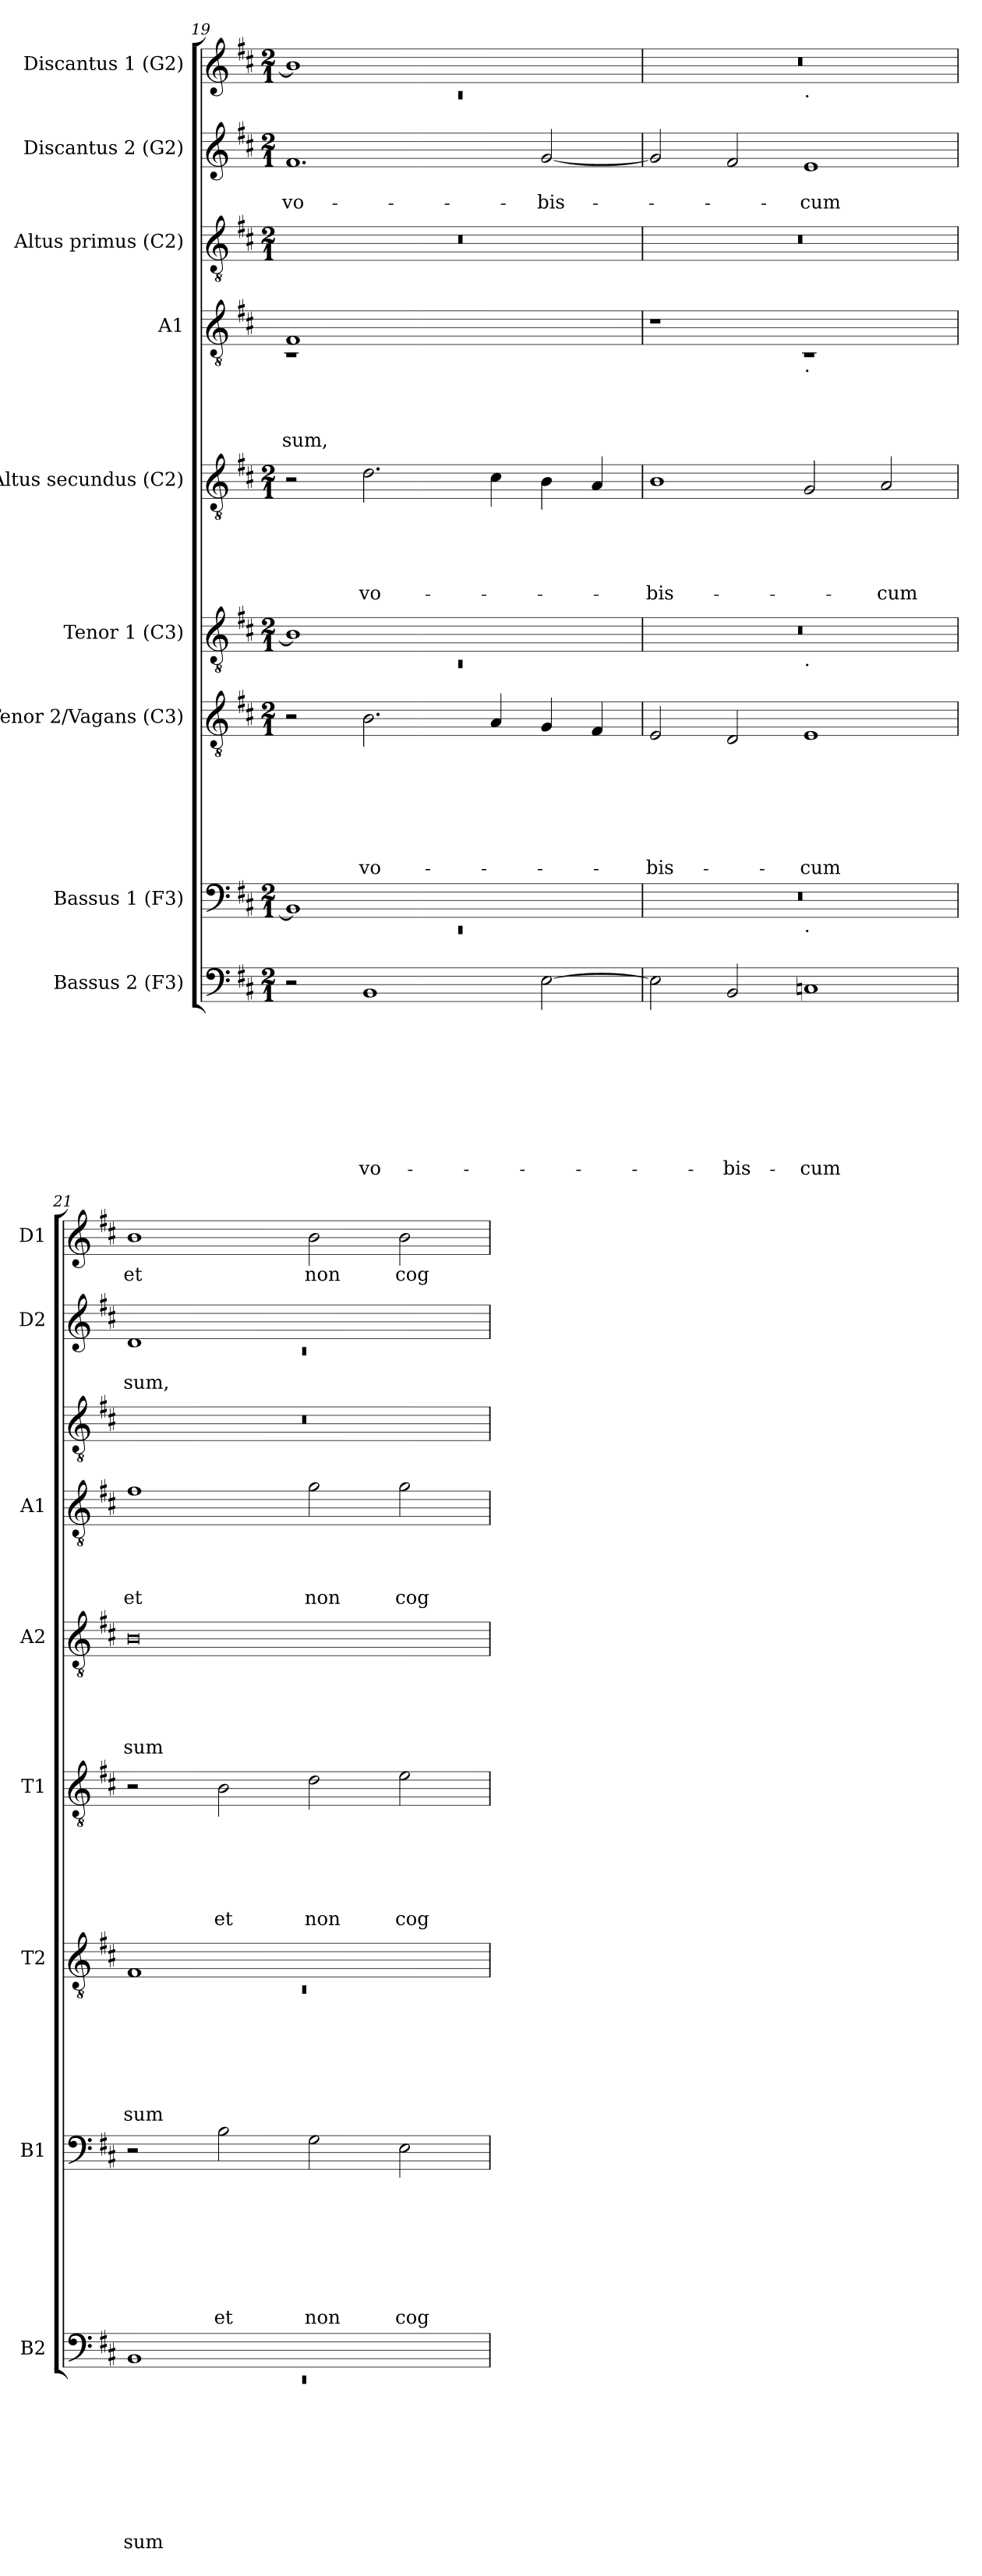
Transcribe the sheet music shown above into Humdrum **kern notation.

**kern	**text	**text	**text	**text	**text	**text	**text	**text	**text	**kern	**text	**text	**text	**text	**text	**text	**text	**text	**kern	**text	**text	**text	**text	**text	**text	**text	**kern	**text	**text	**text	**text	**text	**text	**kern	**text	**text	**text	**text	**text	**kern	**text	**text	**text	**text	**kern	**kern	**text	**text	**kern	**text
*part9	*part9	*part9	*part9	*part9	*part9	*part9	*part9	*part9	*part9	*part8	*part8	*part8	*part8	*part8	*part8	*part8	*part8	*part8	*part7	*part7	*part7	*part7	*part7	*part7	*part7	*part7	*part6	*part6	*part6	*part6	*part6	*part6	*part6	*part5	*part5	*part5	*part5	*part5	*part5	*part4	*part4	*part4	*part4	*part4	*part3	*part2	*part2	*part2	*part1	*part1
*staff9	*staff9	*staff9	*staff9	*staff9	*staff9	*staff9	*staff9	*staff9	*staff9	*staff8	*staff8	*staff8	*staff8	*staff8	*staff8	*staff8	*staff8	*staff8	*staff7	*staff7	*staff7	*staff7	*staff7	*staff7	*staff7	*staff7	*staff6	*staff6	*staff6	*staff6	*staff6	*staff6	*staff6	*staff5	*staff5	*staff5	*staff5	*staff5	*staff5	*staff4	*staff4	*staff4	*staff4	*staff4	*staff3	*staff2	*staff2	*staff2	*staff1	*staff1
*I"Bassus 2 (F3)	*	*	*	*	*	*	*	*	*	*I"Bassus 1 (F3)	*	*	*	*	*	*	*	*	*I"Tenor 2/Vagans (C3)	*	*	*	*	*	*	*	*I"Tenor 1 (C3)	*	*	*	*	*	*	*I"Altus secundus (C2)	*	*	*	*	*	*I"A1	*	*	*	*	*I"Altus primus (C2)	*I"Discantus 2 (G2)	*	*	*I"Discantus 1 (G2)	*
*I'B2	*	*	*	*	*	*	*	*	*	*I'B1	*	*	*	*	*	*	*	*	*I'T2	*	*	*	*	*	*	*	*I'T1	*	*	*	*	*	*	*I'A2	*	*	*	*	*	*I'A1	*	*	*	*	*	*I'D2	*	*	*I'D1	*
*clefF4	*	*	*	*	*	*	*	*	*	*clefF4	*	*	*	*	*	*	*	*	*clefGv2	*	*	*	*	*	*	*	*clefGv2	*	*	*	*	*	*	*clefGv2	*	*	*	*	*	*clefGv2	*	*	*	*	*clefGv2	*clefG2	*	*	*clefG2	*
*k[f#c#]	*	*	*	*	*	*	*	*	*	*k[f#c#]	*	*	*	*	*	*	*	*	*k[f#c#]	*	*	*	*	*	*	*	*k[f#c#]	*	*	*	*	*	*	*k[f#c#]	*	*	*	*	*	*k[f#c#]	*	*	*	*	*k[f#c#]	*k[f#c#]	*	*	*k[f#c#]	*
*D:	*	*	*	*	*	*	*	*	*	*D:	*	*	*	*	*	*	*	*	*D:	*	*	*	*	*	*	*	*D:	*	*	*	*	*	*	*D:	*	*	*	*	*	*D:	*	*	*	*	*D:	*D:	*	*	*D:	*
*M2/1	*	*	*	*	*	*	*	*	*	*M2/1	*	*	*	*	*	*	*	*	*M2/1	*	*	*	*	*	*	*	*M2/1	*	*	*	*	*	*	*M2/1	*	*	*	*	*	*	*	*	*	*	*M2/1	*M2/1	*	*	*M2/1	*
=19	=19	=19	=19	=19	=19	=19	=19	=19	=19	=19	=19	=19	=19	=19	=19	=19	=19	=19	=19	=19	=19	=19	=19	=19	=19	=19	=19	=19	=19	=19	=19	=19	=19	=19	=19	=19	=19	=19	=19	=19	=19	=19	=19	=19	=19	=19	=19	=19	=19	=19
*	*	*	*	*	*	*	*	*	*	*^	*	*	*	*	*	*	*	*	*	*	*	*	*	*	*	*	*^	*	*	*	*	*	*	*	*	*	*	*	*	*	*	*	*	*	*	*	*	*	*^	*
!	!	!	!	!	!	!	!	!	!	!	!LO:N:vis=1	!	!	!	!	!	!	!	!	!	!	!	!	!	!	!	!	!	!LO:N:vis=1	!	!	!	!	!	!	!	!	!	!	!	!	!	!	!	!	!LO:LY:b	!	!	!	!LO:LY:b	!	!LO:N:vis=1	!
*	*	*	*	*	*	*	*	*	*	*	*	*	*	*	*	*	*	*	*	*	*	*	*	*	*	*	*	*	*	*	*	*	*	*	*	*	*	*	*	*	*	*^	*	*	*	*	*	*	*	*	*	*	*
2r	.	.	.	.	.	.	.	.	.	1BB]	0rEE	.	.	.	.	.	.	.	.	2r	.	.	.	.	.	.	.	1B]	0rC	.	.	.	.	.	.	2r	.	.	.	.	.	1F#	1rC	.	.	.	sum,	0r	1.f#	.	vo-	1b]	0rc	.
!	!	!	!	!	!	!	!	!	!LO:LY:b	!	!	!	!	!	!	!	!	!	!	!	!	!	!	!	!	!	!LO:LY:b	!	!	!	!	!	!	!	!	!	!	!	!	!	!LO:LY:b	!	!	!	!	!	!	!	!	!	!	!	!	!
1BB	.	.	.	.	.	.	.	.	vo-	.	.	.	.	.	.	.	.	.	.	2.B\	.	.	.	.	.	.	vo-	.	.	.	.	.	.	.	.	2.d\	.	.	.	.	vo-	.	.	.	.	.	.	.	.	.	.	.	.	.
.	.	.	.	.	.	.	.	.	.	1ryy	.	.	.	.	.	.	.	.	.	.	.	.	.	.	.	.	.	1ryy	.	.	.	.	.	.	.	.	.	.	.	.	.	1ryy	1ryy	.	.	.	.	.	.	.	.	1ryy	.	.
.	.	.	.	.	.	.	.	.	.	.	.	.	.	.	.	.	.	.	.	4A/	.	.	.	.	.	.	.	.	.	.	.	.	.	.	.	4c#\	.	.	.	.	.	.	.	.	.	.	.	.	.	.	.	.	.	.
!	!	!	!	!	!	!	!	!	!	!	!	!	!	!	!	!	!	!	!	!	!	!	!	!	!	!	!	!	!	!	!	!	!	!	!	!	!	!	!	!	!	!	!	!	!	!	!	!	!	!	!LO:LY:b	!	!	!
[>2E\	.	.	.	.	.	.	.	.	.	.	.	.	.	.	.	.	.	.	.	4G/	.	.	.	.	.	.	.	.	.	.	.	.	.	.	.	4B\	.	.	.	.	.	.	.	.	.	.	.	.	[<2g/	.	-bis-	.	.	.
.	.	.	.	.	.	.	.	.	.	.	.	.	.	.	.	.	.	.	.	4F#/	.	.	.	.	.	.	.	.	.	.	.	.	.	.	.	4A/	.	.	.	.	.	.	.	.	.	.	.	.	.	.	.	.	.	.
*	*	*	*	*	*	*	*	*	*	*	*	*	*	*	*	*	*	*	*	*	*	*	*	*	*	*	*	*	*	*	*	*	*	*	*	*	*	*	*	*	*	*v	*v	*	*	*	*	*	*	*	*	*	*	*
=20	=20	=20	=20	=20	=20	=20	=20	=20	=20	=20	=20	=20	=20	=20	=20	=20	=20	=20	=20	=20	=20	=20	=20	=20	=20	=20	=20	=20	=20	=20	=20	=20	=20	=20	=20	=20	=20	=20	=20	=20	=20	=20	=20	=20	=20	=20	=20	=20	=20	=20	=20	=20	=20
!	!	!	!	!	!	!	!	!	!	!	!	!	!	!	!	!	!	!	!	!	!	!	!	!	!	!	!LO:LY:b	!	!	!	!	!	!	!	!	!	!	!	!	!	!LO:LY:b	!	!	!	!	!	!	!	!	!	!	!	!
2E\]	.	.	.	.	.	.	.	.	.	0r	1ryy	.	.	.	.	.	.	.	.	2E/	.	.	.	.	.	.	-bis-	0r	1ryy	.	.	.	.	.	.	1B	.	.	.	.	-bis-	1r	.	.	.	.	0r	2g/]	.	.	0r	1ryy	.
!	!	!	!	!	!	!	!	!	!LO:LY:b	!	!	!	!	!	!	!	!	!	!	!	!	!	!	!	!	!	!	!	!	!	!	!	!	!	!	!	!	!	!	!	!	!	!	!	!	!	!	!	!	!	!	!	!
2BB/	.	.	.	.	.	.	.	.	-bis-	.	.	.	.	.	.	.	.	.	.	2D/	.	.	.	.	.	.	.	.	.	.	.	.	.	.	.	.	.	.	.	.	.	.	.	.	.	.	.	2f#/	.	.	.	.	.
!	!	!	!	!	!	!	!	!	!	!	!	!	!	!	!	!	!	!	!	!	!	!	!	!	!	!	!	!	!	!	!	!	!	!	!	!	!	!	!	!	!	!	!	!	!	!	!	!	!	!	!	!LO:TX:b:t=.	!
!	!	!	!	!	!	!	!	!	!	!	!	!	!	!	!	!	!	!	!	!	!	!	!	!	!	!	!	!	!	!	!	!	!	!	!	!	!	!	!	!	!	!LO:TX:b:t=.	!	!	!	!	!	!	!	!	!	!	!
!	!	!	!	!	!	!	!	!	!	!	!	!	!	!	!	!	!	!	!	!	!	!	!	!	!	!	!	!	!LO:TX:b:t=.	!	!	!	!	!	!	!	!	!	!	!	!	!	!	!	!	!	!	!	!	!	!	!	!
!	!	!	!	!	!	!	!	!	!	!	!LO:TX:b:t=.	!	!	!	!	!	!	!	!	!	!	!	!	!	!	!	!	!	!	!	!	!	!	!	!	!	!	!	!	!	!	!	!	!	!	!	!	!	!	!	!	!	!
!	!	!	!	!	!	!	!	!	!LO:LY:b	!	!	!	!	!	!	!	!	!	!	!	!	!	!	!	!	!	!LO:LY:b	!	!	!	!	!	!	!	!	!	!	!	!	!	!	!	!	!	!	!	!	!	!	!LO:LY:b	!	!	!
1Cn	.	.	.	.	.	.	.	.	-cum	.	1ryy	.	.	.	.	.	.	.	.	1E	.	.	.	.	.	.	-cum	.	1ryy	.	.	.	.	.	.	2G/	.	.	.	.	.	1rC	.	.	.	.	.	1e	.	-cum	.	1ryy	.
!	!	!	!	!	!	!	!	!	!	!	!	!	!	!	!	!	!	!	!	!	!	!	!	!	!	!	!	!	!	!	!	!	!	!	!	!	!	!	!	!	!LO:LY:b	!	!	!	!	!	!	!	!	!	!	!	!
.	.	.	.	.	.	.	.	.	.	.	.	.	.	.	.	.	.	.	.	.	.	.	.	.	.	.	.	.	.	.	.	.	.	.	.	2A/	.	.	.	.	-cum	.	.	.	.	.	.	.	.	.	.	.	.
=21	=21	=21	=21	=21	=21	=21	=21	=21	=21	=21	=21	=21	=21	=21	=21	=21	=21	=21	=21	=21	=21	=21	=21	=21	=21	=21	=21	=21	=21	=21	=21	=21	=21	=21	=21	=21	=21	=21	=21	=21	=21	=21	=21	=21	=21	=21	=21	=21	=21	=21	=21	=21	=21
*^	*	*	*	*	*	*	*	*	*	*	*	*	*	*	*	*	*	*	*	*^	*	*	*	*	*	*	*	*	*	*	*	*	*	*	*	*	*	*	*	*	*	*	*	*	*	*	*	*^	*	*	*	*	*
!	!LO:N:vis=1	!	!	!	!	!	!	!	!	!LO:LY:b	!	!	!	!	!	!	!	!	!	!	!	!LO:N:vis=1	!	!	!	!	!	!	!LO:LY:b	!	!	!	!	!	!	!	!	!	!	!	!	!	!LO:LY:b	!	!	!	!	!LO:LY:b	!	!	!LO:N:vis=1	!	!LO:LY:b	!	!	!LO:LY:b
*	*	*	*	*	*	*	*	*	*	*	*v	*v	*	*	*	*	*	*	*	*	*	*	*	*	*	*	*	*	*	*v	*v	*	*	*	*	*	*	*	*	*	*	*	*	*	*	*	*	*	*	*	*	*	*	*v	*v	*
1BB	0rEE	.	.	.	.	.	.	.	.	sum	2r	.	.	.	.	.	.	.	.	1F#	0rC	.	.	.	.	.	.	sum	2r	.	.	.	.	.	.	0B	.	.	.	.	sum	1f#	.	.	.	et	0r	1d	0rc	.	sum,	1b	et
!	!	!	!	!	!	!	!	!	!	!	!	!	!	!	!	!	!	!	!LO:LY:b	!	!	!	!	!	!	!	!	!	!	!	!	!	!	!	!LO:LY:b	!	!	!	!	!	!	!	!	!	!	!	!	!	!	!	!	!	!
.	.	.	.	.	.	.	.	.	.	.	2B\	.	.	.	.	.	.	.	et	.	.	.	.	.	.	.	.	.	2B\	.	.	.	.	.	et	.	.	.	.	.	.	.	.	.	.	.	.	.	.	.	.	.	.
!	!	!	!	!	!	!	!	!	!	!	!	!	!	!	!	!	!	!	!LO:LY:b	!	!	!	!	!	!	!	!	!	!	!	!	!	!	!	!LO:LY:b	!	!	!	!	!	!	!	!	!	!	!LO:LY:b	!	!	!	!	!	!	!LO:LY:b
1ryy	.	.	.	.	.	.	.	.	.	.	2G\	.	.	.	.	.	.	.	non	1ryy	.	.	.	.	.	.	.	.	2d\	.	.	.	.	.	non	.	.	.	.	.	.	2g\	.	.	.	non	.	1ryy	.	.	.	2b\	non
!	!	!	!	!	!	!	!	!	!	!	!	!	!	!	!	!	!	!	!LO:LY:b	!	!	!	!	!	!	!	!	!	!	!	!	!	!	!	!LO:LY:b	!	!	!	!	!	!	!	!	!	!	!LO:LY:b	!	!	!	!	!	!	!LO:LY:b
.	.	.	.	.	.	.	.	.	.	.	2E\	.	.	.	.	.	.	.	cog-	.	.	.	.	.	.	.	.	.	2e\	.	.	.	.	.	cog-	.	.	.	.	.	.	2g\	.	.	.	cog-	.	.	.	.	.	2b\	cog-
*v	*v	*	*	*	*	*	*	*	*	*	*	*	*	*	*	*	*	*	*	*v	*v	*	*	*	*	*	*	*	*	*	*	*	*	*	*	*	*	*	*	*	*	*	*	*	*	*	*	*v	*v	*	*	*	*
=	=	=	=	=	=	=	=	=	=	=	=	=	=	=	=	=	=	=	=	=	=	=	=	=	=	=	=	=	=	=	=	=	=	=	=	=	=	=	=	=	=	=	=	=	=	=	=	=	=	=
*-	*-	*-	*-	*-	*-	*-	*-	*-	*-	*-	*-	*-	*-	*-	*-	*-	*-	*-	*-	*-	*-	*-	*-	*-	*-	*-	*-	*-	*-	*-	*-	*-	*-	*-	*-	*-	*-	*-	*-	*-	*-	*-	*-	*-	*-	*-	*-	*-	*-	*-
